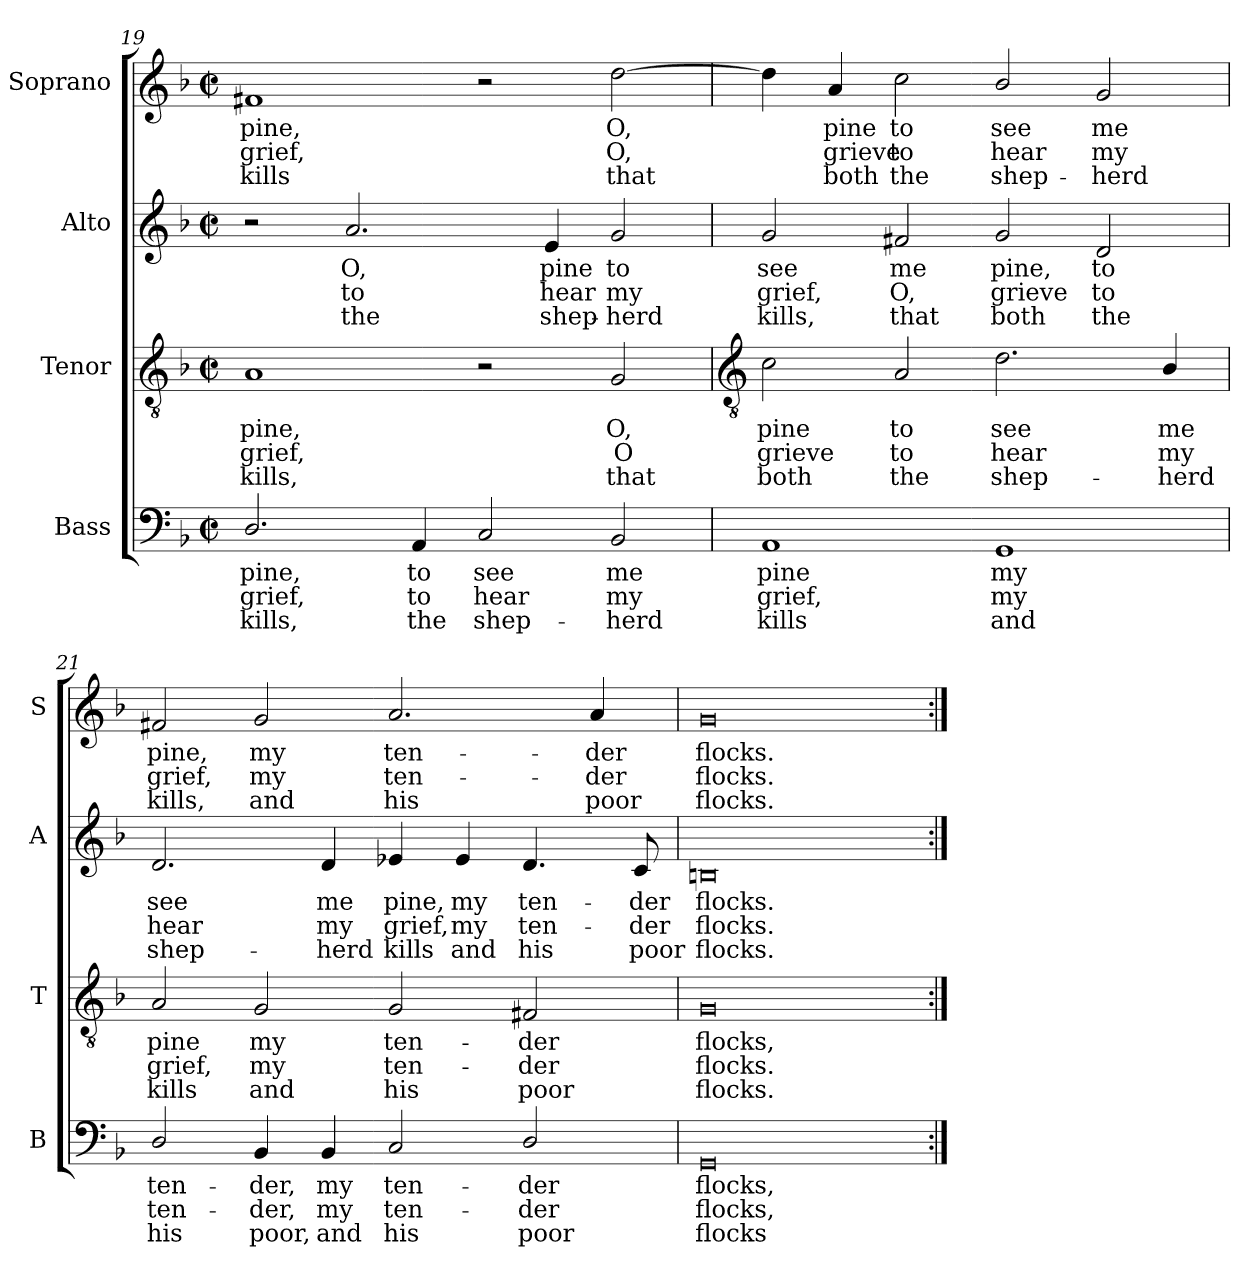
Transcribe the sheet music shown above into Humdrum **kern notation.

**kern	**text	**text	**text	**kern	**text	**text	**text	**kern	**text	**text	**text	**kern	**text	**text	**text
*part4	*part4	*part4	*part4	*part3	*part3	*part3	*part3	*part2	*part2	*part2	*part2	*part1	*part1	*part1	*part1
*staff4	*staff4	*staff4	*staff4	*staff3	*staff3	*staff3	*staff3	*staff2	*staff2	*staff2	*staff2	*staff1	*staff1	*staff1	*staff1
*I"Bass	*	*	*	*I"Tenor	*	*	*	*I"Alto	*	*	*	*I"Soprano	*	*	*
*I'B	*	*	*	*I'T	*	*	*	*I'A	*	*	*	*I'S	*	*	*
*clefF4	*	*	*	*clefGv2	*	*	*	*clefG2	*	*	*	*clefG2	*	*	*
*k[b-]	*	*	*	*k[b-]	*	*	*	*k[b-]	*	*	*	*k[b-]	*	*	*
*F:	*	*	*	*F:	*	*	*	*F:	*	*	*	*F:	*	*	*
*M4/2	*	*	*	*M4/2	*	*	*	*M4/2	*	*	*	*M4/2	*	*	*
*met(c|)	*	*	*	*met(c|)	*	*	*	*met(c|)	*	*	*	*met(c|)	*	*	*
=19	=19	=19	=19	=19	=19	=19	=19	=19	=19	=19	=19	=19	=19	=19	=19
!	!LO:LY:b	!LO:LY:b	!LO:LY:b	!	!LO:LY:b	!LO:LY:b	!LO:LY:b	!	!	!	!	!	!LO:LY:b	!LO:LY:b	!LO:LY:b
2.D/	pine,	grief,	kills,	1A	pine,	grief,	kills,	2r	.	.	.	1f#X	pine,	grief,	kills
!	!	!	!	!	!	!	!	!	!LO:LY:b	!LO:LY:b	!LO:LY:b	!	!	!	!
.	.	.	.	.	.	.	.	2.a	O,	to	the	.	.	.	.
!	!LO:LY:b	!LO:LY:b	!LO:LY:b	!	!	!	!	!	!	!	!	!	!	!	!
4AA	to	to	the	.	.	.	.	.	.	.	.	.	.	.	.
!	!LO:LY:b	!LO:LY:b	!LO:LY:b	!	!	!	!	!	!	!	!	!	!	!	!
2C	see	hear	shep-	2r	.	.	.	.	.	.	.	2r	.	.	.
!	!	!	!	!	!	!	!	!	!LO:LY:b	!LO:LY:b	!LO:LY:b	!	!	!	!
.	.	.	.	.	.	.	.	4e	pine	hear	shep-	.	.	.	.
!	!LO:LY:b	!LO:LY:b	!LO:LY:b	!	!LO:LY:b	!LO:LY:b	!LO:LY:b	!	!LO:LY:b	!LO:LY:b	!LO:LY:b	!	!LO:LY:b	!LO:LY:b	!LO:LY:b
2BB-	-me	my	herd	2G	O,	O	that	2g	-to	my	herd	[2dd	O,	O,	that
!!LO:LB:g=z
=20	=20	=20	=20	=20	=20	=20	=20	=20	=20	=20	=20	=20	=20	=20	=20
*	*	*	*	*clefGv2	*	*	*	*	*	*	*	*	*	*	*
!	!LO:LY:b	!LO:LY:b	!LO:LY:b	!	!LO:LY:b	!LO:LY:b	!LO:LY:b	!	!LO:LY:b	!LO:LY:b	!LO:LY:b	!	!	!	!
1AA	pine	grief,	kills	2c	pine	grieve	both	2g	see	grief,	kills,	4dd]	.	.	.
!	!	!	!	!	!	!	!	!	!	!	!	!	!LO:LY:b	!LO:LY:b	!LO:LY:b
.	.	.	.	.	.	.	.	.	.	.	.	4a	pine	grieve	both
!	!	!	!	!	!LO:LY:b	!LO:LY:b	!LO:LY:b	!	!LO:LY:b	!LO:LY:b	!LO:LY:b	!	!LO:LY:b	!LO:LY:b	!LO:LY:b
.	.	.	.	2A	to	to	the	2f#X	me	O,	that	2cc	to	to	the
!	!LO:LY:b	!LO:LY:b	!LO:LY:b	!	!LO:LY:b	!LO:LY:b	!LO:LY:b	!	!LO:LY:b	!LO:LY:b	!LO:LY:b	!	!LO:LY:b	!LO:LY:b	!LO:LY:b
1GG	my	my	and	2.d	see	hear	shep-	2g	pine,	grieve	both	2b-/	see	hear	shep-
!	!	!	!	!	!	!	!	!	!LO:LY:b	!LO:LY:b	!LO:LY:b	!	!LO:LY:b	!LO:LY:b	!LO:LY:b
.	.	.	.	.	.	.	.	2d	to	to	the	2g	-me	my	herd
!	!	!	!	!	!LO:LY:b	!LO:LY:b	!LO:LY:b	!	!	!	!	!	!	!	!
.	.	.	.	4B-/	-me	my	herd	.	.	.	.	.	.	.	.
=21	=21	=21	=21	=21	=21	=21	=21	=21	=21	=21	=21	=21	=21	=21	=21
!	!LO:LY:b	!LO:LY:b	!LO:LY:b	!	!LO:LY:b	!LO:LY:b	!LO:LY:b	!	!LO:LY:b	!LO:LY:b	!LO:LY:b	!	!LO:LY:b	!LO:LY:b	!LO:LY:b
2D/	ten-	-ten-	-his	2A	pine	grief,	kills	2.d	see	hear	shep-	2f#X	pine,	grief,	kills,
!	!LO:LY:b	!LO:LY:b	!LO:LY:b	!	!LO:LY:b	!LO:LY:b	!LO:LY:b	!	!	!	!	!	!LO:LY:b	!LO:LY:b	!LO:LY:b
4BB-	der,	der,	poor,	2G	my	my	and	.	.	.	.	2g	my	my	and
!	!LO:LY:b	!LO:LY:b	!LO:LY:b	!	!	!	!	!	!LO:LY:b	!LO:LY:b	!LO:LY:b	!	!	!	!
4BB-	my	my	and	.	.	.	.	4d	-me	my	herd	.	.	.	.
!	!LO:LY:b	!LO:LY:b	!LO:LY:b	!	!LO:LY:b	!LO:LY:b	!LO:LY:b	!	!LO:LY:b	!LO:LY:b	!LO:LY:b	!	!LO:LY:b	!LO:LY:b	!LO:LY:b
2C	ten-	-ten-	-his	2G	ten-	-ten-	-his	4e-X	pine,	grief,	kills	2.a	ten-	-ten-	-his
!	!	!	!	!	!	!	!	!	!LO:LY:b	!LO:LY:b	!LO:LY:b	!	!	!	!
.	.	.	.	.	.	.	.	4e-	my	my	and	.	.	.	.
!	!LO:LY:b	!LO:LY:b	!LO:LY:b	!	!LO:LY:b	!LO:LY:b	!LO:LY:b	!	!LO:LY:b	!LO:LY:b	!LO:LY:b	!	!	!	!
2D/	der	der	poor	2F#X	der	der	poor	4.d	ten-	-ten-	-his	.	.	.	.
!	!	!	!	!	!	!	!	!	!	!	!	!	!LO:LY:b	!LO:LY:b	!LO:LY:b
.	.	.	.	.	.	.	.	.	.	.	.	4a	der	der	poor
!	!	!	!	!	!	!	!	!	!LO:LY:b	!LO:LY:b	!LO:LY:b	!	!	!	!
.	.	.	.	.	.	.	.	8c	der	der	poor	.	.	.	.
=22	=22	=22	=22	=22	=22	=22	=22	=22	=22	=22	=22	=22	=22	=22	=22
!	!LO:LY:b	!LO:LY:b	!LO:LY:b	!	!LO:LY:b	!LO:LY:b	!LO:LY:b	!	!LO:LY:b	!LO:LY:b	!LO:LY:b	!	!LO:LY:b	!LO:LY:b	!LO:LY:b
0GG	flocks,	flocks,	flocks	0G	flocks,	flocks.	flocks.	0Bn	flocks.	flocks.	flocks.	0g	flocks.	flocks.	flocks.
=:|!	=:|!	=:|!	=:|!	=:|!	=:|!	=:|!	=:|!	=:|!	=:|!	=:|!	=:|!	=:|!	=:|!	=:|!	=:|!
*-	*-	*-	*-	*-	*-	*-	*-	*-	*-	*-	*-	*-	*-	*-	*-
